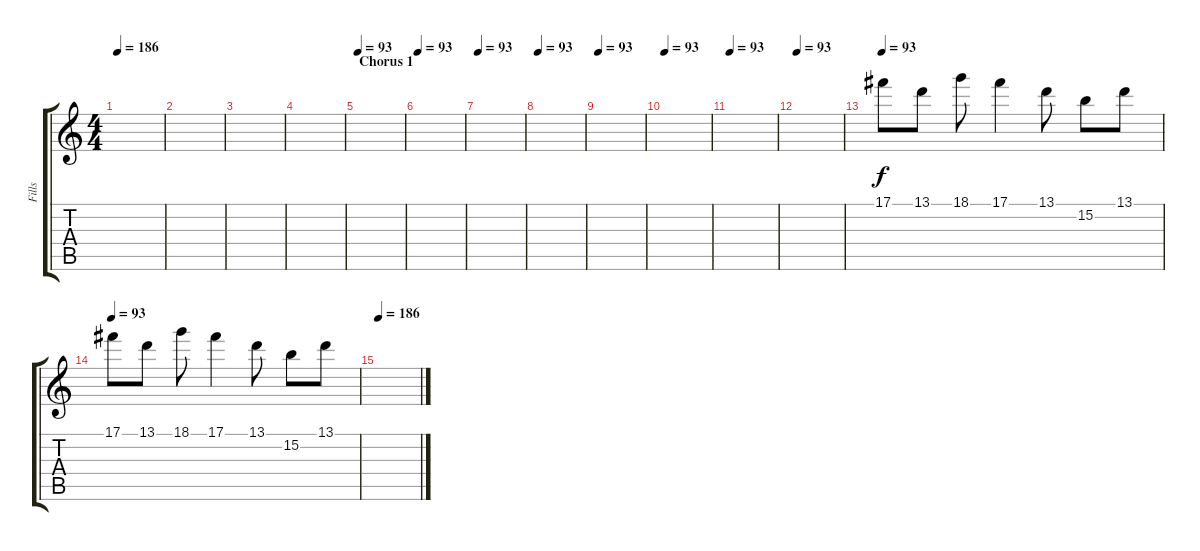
\track ("Fills" "Fills") {instrument distortionguitar}
\staff {score tabs}
\tuning (Db4 Ab3 E3 B2 Gb2 B1) {hide}
\ts (4 4)
\tempo 186
\clef g2
\ks c
|
|
|
|
\section ("" "Chorus 1")
\tempo 93
|
\tempo 93
|
\tempo 93
|
\tempo 93
|
\tempo 93
|
\tempo 93
|
\tempo 93
|
\tempo 93
|
\tempo 93
17.1.8{volume 16} 13.1.8 18.1.8 17.1.4 13.1.8 15.2.8 13.1.8 |
\tempo 93
17.1.8{volume 16} 13.1.8 18.1.8 17.1.4 13.1.8 15.2.8 13.1.8 |
\tempo 186
